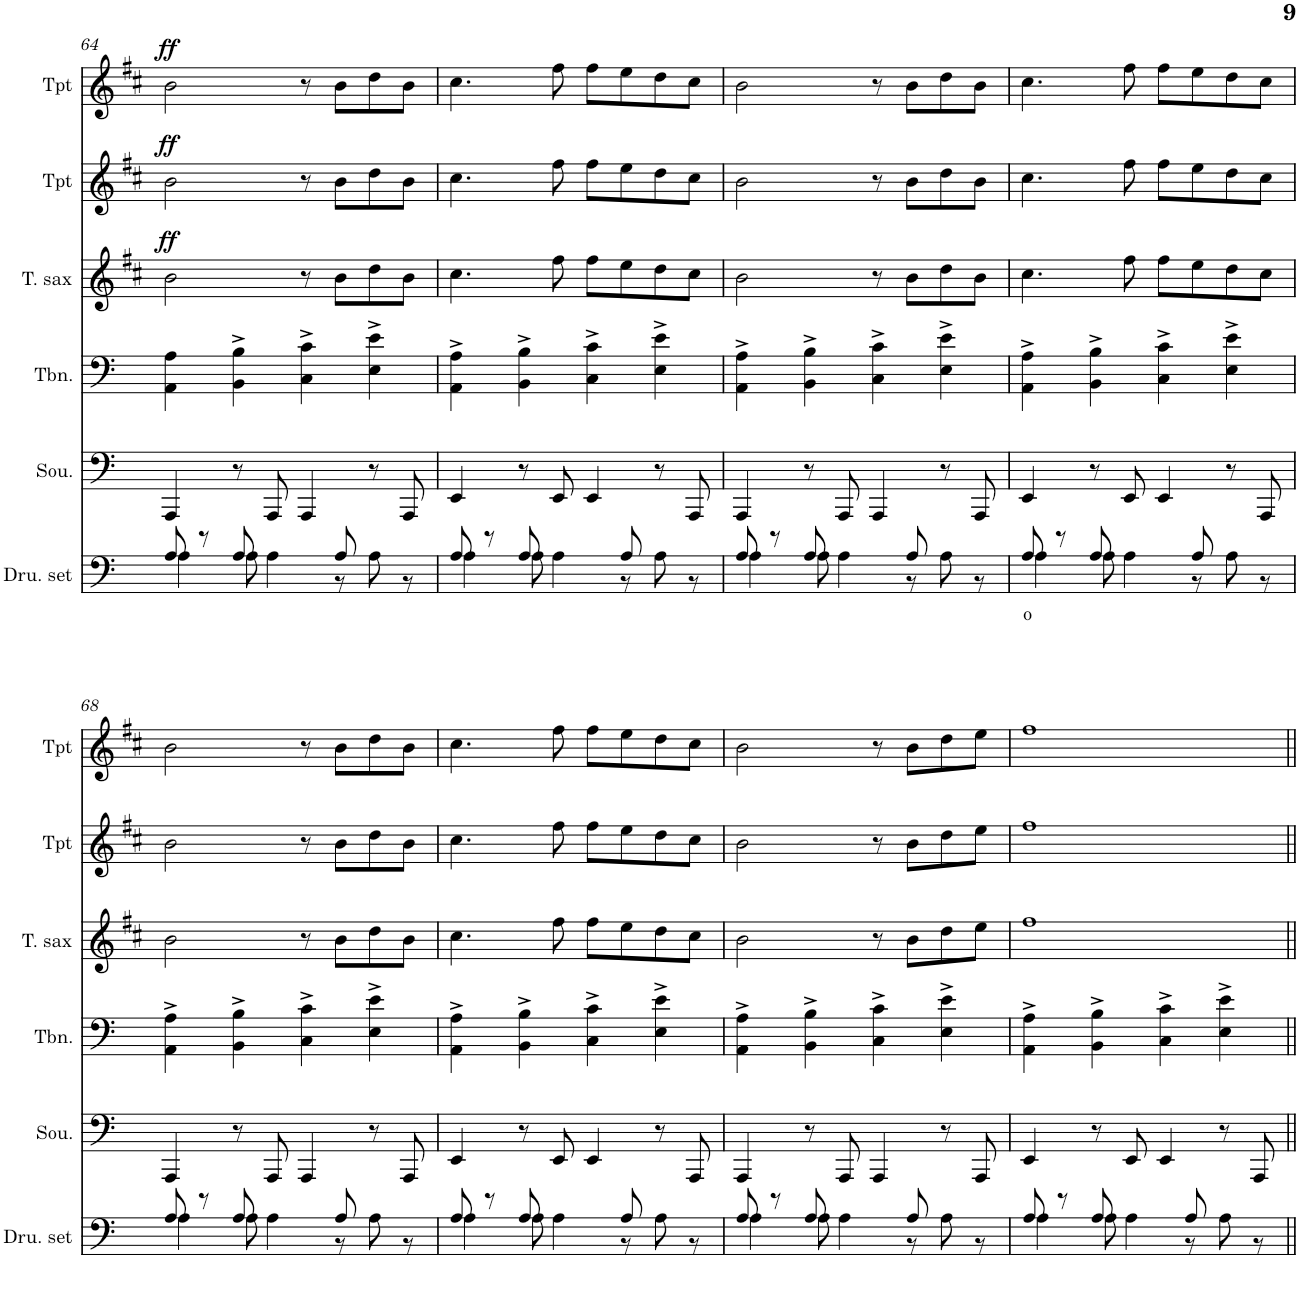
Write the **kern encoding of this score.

**kern	**text	**kern	**kern	**kern	**dynam	**kern	**dynam	**kern	**dynam
*part6	*part6	*part5	*part4	*part3	*part3	*part2	*part2	*part1	*part1
*staff6	*staff6	*staff5	*staff4	*staff3	*staff3	*staff2	*staff2	*staff1	*staff1
*I"Drum set	*	*I"Sousaphone	*I"Trombone	*I"Tenor sax	*	*I"Trumpet in bb	*	*I"Trumpet in bb	*
*I'Dru. set	*	*I'Sou.	*I'Tbn.	*I'T. sax	*	*I'Tpt	*	*I'Tpt	*
!!LO:PB:g=z
*clefF4	*	*clefF4	*clefF4	*clefG2	*	*clefG2	*	*clefG2	*
*	*	*	*	*Trd7c14	*	*Trd0c2	*	*Trd0c2	*
*k[]	*	*k[]	*k[]	*k[f#c#]	*	*k[f#c#]	*	*k[f#c#]	*
*M4/4	*	*M4/4	*M4/4	*M4/4	*	*M4/4	*	*M4/4	*
=64	=64	=64	=64	=64	=64	=64	=64	=64	=64
*^	*	*	*	*	*	*	*	*	*
!	!	!	!	!	!	!LO:DY:a	!	!LO:DY:a	!	!LO:DY:a
8RA/	4RA\	.	4AAA/	4AA\ 4A\	2b\	ff	2b\	ff	2b\	ff
8r	.	.	.	.	.	.	.	.	.	.
8RA/	8RA\	.	8r	4BB\^ 4B\^	.	.	.	.	.	.
4ryy	4RA\	.	8AAA/	.	.	.	.	.	.	.
.	.	.	4AAA/	4C\^ 4c\^	8r	.	8r	.	8r	.
8RA/	8r	.	.	.	8b\L	.	8b\L	.	8b\L	.
4ryy	8RA\	.	8r	4E\^ 4e\^	8dd\	.	8dd\	.	8dd\	.
.	8r	.	8AAA/	.	8b\J	.	8b\J	.	8b\J	.
=65	=65	=65	=65	=65	=65	=65	=65	=65	=65	=65
8RA/	4RA\	.	4EE/	4AA\^ 4A\^	4.cc#\	.	4.cc#\	.	4.cc#\	.
8r	.	.	.	.	.	.	.	.	.	.
8RA/	8RA\	.	8r	4BB\^ 4B\^	.	.	.	.	.	.
4ryy	4RA\	.	8EE/	.	8ff#\	.	8ff#\	.	8ff#\	.
.	.	.	4EE/	4C\^ 4c\^	8ff#\L	.	8ff#\L	.	8ff#\L	.
8RA/	8r	.	.	.	8ee\	.	8ee\	.	8ee\	.
4ryy	8RA\	.	8r	4E\^ 4e\^	8dd\	.	8dd\	.	8dd\	.
.	8r	.	8AAA/	.	8cc#\J	.	8cc#\J	.	8cc#\J	.
=66	=66	=66	=66	=66	=66	=66	=66	=66	=66	=66
8RA/	4RA\	.	4AAA/	4AA\^ 4A\^	2b\	.	2b\	.	2b\	.
8r	.	.	.	.	.	.	.	.	.	.
8RA/	8RA\	.	8r	4BB\^ 4B\^	.	.	.	.	.	.
4ryy	4RA\	.	8AAA/	.	.	.	.	.	.	.
.	.	.	4AAA/	4C\^ 4c\^	8r	.	8r	.	8r	.
8RA/	8r	.	.	.	8b\L	.	8b\L	.	8b\L	.
4ryy	8RA\	.	8r	4E\^ 4e\^	8dd\	.	8dd\	.	8dd\	.
.	8r	.	8AAA/	.	8b\J	.	8b\J	.	8b\J	.
=67	=67	=67	=67	=67	=67	=67	=67	=67	=67	=67
!	!	!LO:LY:b	!	!	!	!	!	!	!	!
8RA/	4RA\	o	4EE/	4AA\^ 4A\^	4.cc#\	.	4.cc#\	.	4.cc#\	.
8r	.	.	.	.	.	.	.	.	.	.
8RA/	8RA\	.	8r	4BB\^ 4B\^	.	.	.	.	.	.
4ryy	4RA\	.	8EE/	.	8ff#\	.	8ff#\	.	8ff#\	.
.	.	.	4EE/	4C\^ 4c\^	8ff#\L	.	8ff#\L	.	8ff#\L	.
8RA/	8r	.	.	.	8ee\	.	8ee\	.	8ee\	.
4ryy	8RA\	.	8r	4E\^ 4e\^	8dd\	.	8dd\	.	8dd\	.
.	8r	.	8AAA/	.	8cc#\J	.	8cc#\J	.	8cc#\J	.
!!LO:LB:g=z
=68	=68	=68	=68	=68	=68	=68	=68	=68	=68	=68
8RA/	4RA\	.	4AAA/	4AA\^ 4A\^	2b\	.	2b\	.	2b\	.
8r	.	.	.	.	.	.	.	.	.	.
8RA/	8RA\	.	8r	4BB\^ 4B\^	.	.	.	.	.	.
4ryy	4RA\	.	8AAA/	.	.	.	.	.	.	.
.	.	.	4AAA/	4C\^ 4c\^	8r	.	8r	.	8r	.
8RA/	8r	.	.	.	8b\L	.	8b\L	.	8b\L	.
4ryy	8RA\	.	8r	4E\^ 4e\^	8dd\	.	8dd\	.	8dd\	.
.	8r	.	8AAA/	.	8b\J	.	8b\J	.	8b\J	.
=69	=69	=69	=69	=69	=69	=69	=69	=69	=69	=69
8RA/	4RA\	.	4EE/	4AA\^ 4A\^	4.cc#\	.	4.cc#\	.	4.cc#\	.
8r	.	.	.	.	.	.	.	.	.	.
8RA/	8RA\	.	8r	4BB\^ 4B\^	.	.	.	.	.	.
4ryy	4RA\	.	8EE/	.	8ff#\	.	8ff#\	.	8ff#\	.
.	.	.	4EE/	4C\^ 4c\^	8ff#\L	.	8ff#\L	.	8ff#\L	.
8RA/	8r	.	.	.	8ee\	.	8ee\	.	8ee\	.
4ryy	8RA\	.	8r	4E\^ 4e\^	8dd\	.	8dd\	.	8dd\	.
.	8r	.	8AAA/	.	8cc#\J	.	8cc#\J	.	8cc#\J	.
=70	=70	=70	=70	=70	=70	=70	=70	=70	=70	=70
8RA/	4RA\	.	4AAA/	4AA\^ 4A\^	2b\	.	2b\	.	2b\	.
8r	.	.	.	.	.	.	.	.	.	.
8RA/	8RA\	.	8r	4BB\^ 4B\^	.	.	.	.	.	.
4ryy	4RA\	.	8AAA/	.	.	.	.	.	.	.
.	.	.	4AAA/	4C\^ 4c\^	8r	.	8r	.	8r	.
8RA/	8r	.	.	.	8b\L	.	8b\L	.	8b\L	.
4ryy	8RA\	.	8r	4E\^ 4e\^	8dd\	.	8dd\	.	8dd\	.
.	8r	.	8AAA/	.	8ee\J	.	8ee\J	.	8ee\J	.
=71	=71	=71	=71	=71	=71	=71	=71	=71	=71	=71
8RA/	4RA\	.	4EE/	4AA\^ 4A\^	1ff#	.	1ff#	.	1ff#	.
8r	.	.	.	.	.	.	.	.	.	.
8RA/	8RA\	.	8r	4BB\^ 4B\^	.	.	.	.	.	.
4ryy	4RA\	.	8EE/	.	.	.	.	.	.	.
.	.	.	4EE/	4C\^ 4c\^	.	.	.	.	.	.
8RA/	8r	.	.	.	.	.	.	.	.	.
4ryy	8RA\	.	8r	4E\^ 4e\^	.	.	.	.	.	.
.	8r	.	8AAA/	.	.	.	.	.	.	.
*v	*v	*	*	*	*	*	*	*	*	*
=||	=||	=||	=||	=||	=||	=||	=||	=||	=||
*-	*-	*-	*-	*-	*-	*-	*-	*-	*-
